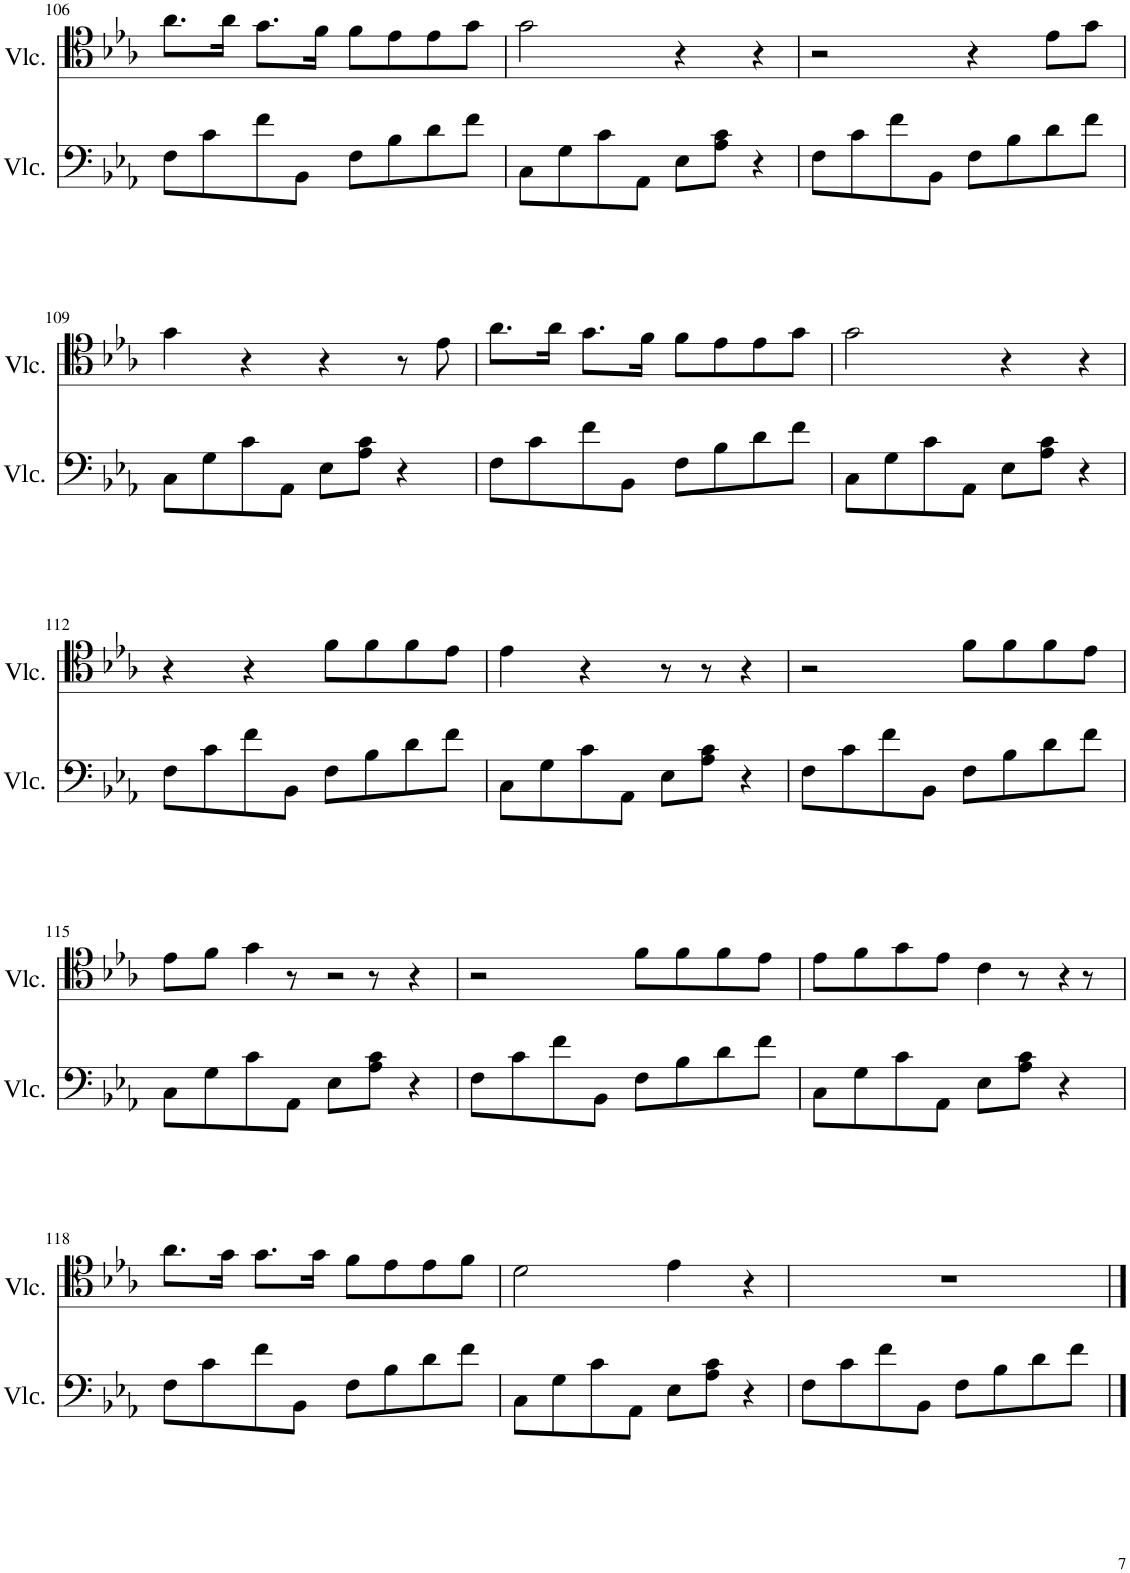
**kern	**kern
*part2	*part1
*staff2	*staff1
*I"Violoncello	*I"Violoncello
*I'Vlc.	*I'Vlc.
!!LO:PB:g=z
*clefF4	*clefC4
*k[b-e-a-]	*k[b-e-a-]
*M4/4	*M4/4
=106	=106
8F\L	8.a-\L
8c\	.
.	16a-\Jk
8f\	8.g\L
8BB-\J	.
.	16f\Jk
8F\L	8f\L
8B-\	8e-\
8d\	8e-\
8f\J	8g\J
=107	=107
8C\L	2g\
8G\	.
8c\	.
8AA-\J	.
8E-\L	4r
8A-\ 8c\J	.
4r	4r
=108	=108
8F\L	2r
8c\	.
8f\	.
8BB-\J	.
8F\L	4r
8B-\	.
8d\	8e-\L
8f\J	8g\J
!!LO:LB:g=z
=109	=109
8C\L	4g\
8G\	.
8c\	4r
8AA-\J	.
8E-\L	4r
8A-\ 8c\J	.
4r	8r
.	8e-\
=110	=110
8F\L	8.a-\L
8c\	.
.	16a-\Jk
8f\	8.g\L
8BB-\J	.
.	16f\Jk
8F\L	8f\L
8B-\	8e-\
8d\	8e-\
8f\J	8g\J
=111	=111
8C\L	2g\
8G\	.
8c\	.
8AA-\J	.
8E-\L	4r
8A-\ 8c\J	.
4r	4r
!!LO:LB:g=z
=112	=112
8F\L	4r
8c\	.
8f\	4r
8BB-\J	.
8F\L	8f\L
8B-\	8f\
8d\	8f\
8f\J	8e-\J
=113	=113
8C\L	4e-\
8G\	.
8c\	4r
8AA-\J	.
8E-\L	8r
8A-\ 8c\J	8r
4r	4r
=114	=114
8F\L	2r
8c\	.
8f\	.
8BB-\J	.
8F\L	8f\L
8B-\	8f\
8d\	8f\
8f\J	8e-\J
!!LO:LB:g=z
=115	=115
8C\L	8e-\L
8G\	8f\J
8c\	4g\
8AA-\J	.
8E-\L	8r
8A-\ 8c\J	2r
4r	.
2ryy	.
.	8r
.	4r
=116	=116
8F\L	2r
8c\	.
8f\	.
8BB-\J	.
8F\L	8f\L
8B-\	8f\
8d\	8f\
8f\J	8e-\J
=117	=117
8C\L	8e-\L
8G\	8f\
8c\	8g\
8AA-\J	8e-\J
8E-\L	4c\
8A-\ 8c\J	.
4r	8r
.	4r
4ryy	.
.	8r
!!LO:LB:g=z
=118	=118
8F\L	8.a-\L
8c\	.
.	16g\Jk
8f\	8.g\L
8BB-\J	.
.	16g\Jk
8F\L	8f\L
8B-\	8e-\
8d\	8e-\
8f\J	8f\J
=119	=119
8C\L	2d\
8G\	.
8c\	.
8AA-\J	.
8E-\L	4e-\
8A-\ 8c\J	.
4r	4r
=120	=120
8F\L	1r
8c\	.
8f\	.
8BB-\J	.
8F\L	.
8B-\	.
8d\	.
8f\J	.
==	==
*-	*-
